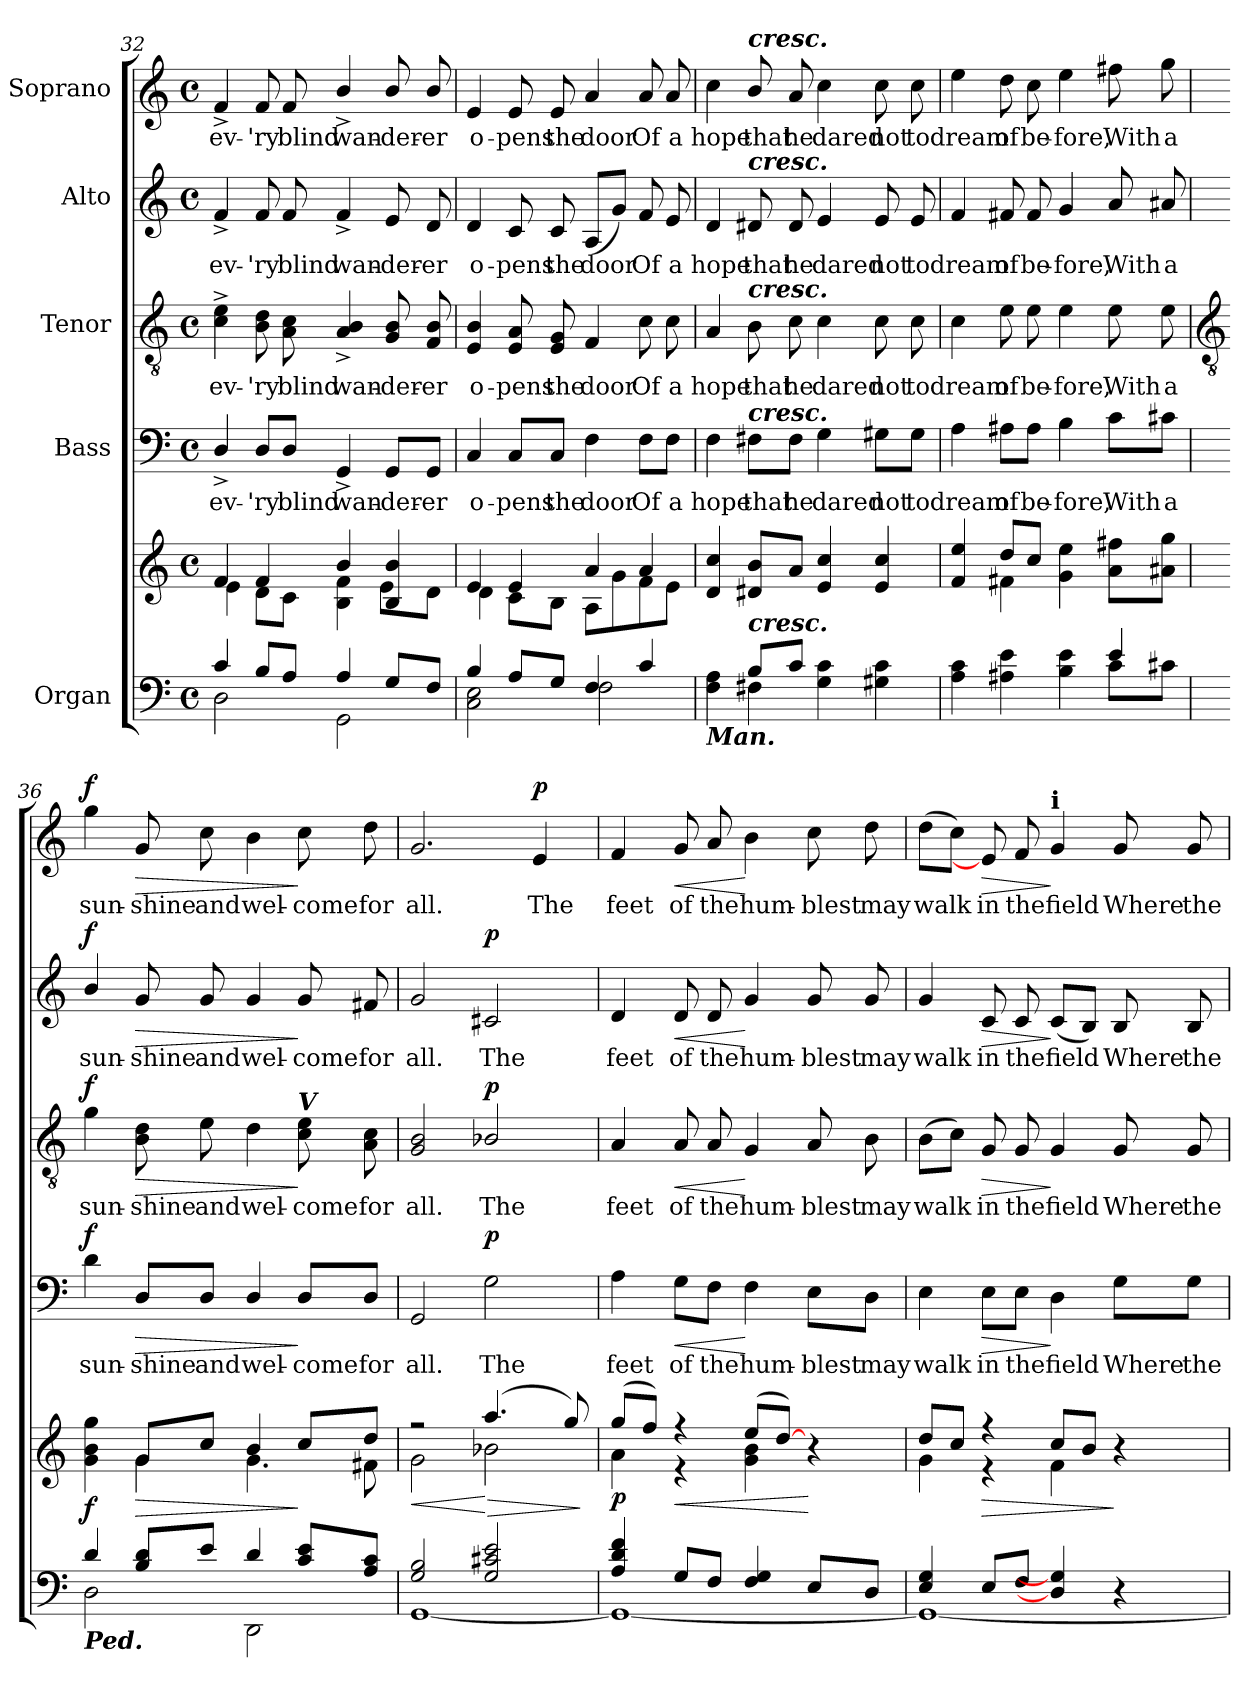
**kern	**kern	**dynam	**kern	**text	**dynam	**kern	**text	**dynam	**kern	**text	**dynam	**kern	**text	**dynam
*part5	*part5	*part5	*part4	*part4	*part4	*part3	*part3	*part3	*part2	*part2	*part2	*part1	*part1	*part1
*staff6	*staff5	*staff5/6	*staff4	*staff4	*staff4	*staff3	*staff3	*staff3	*staff2	*staff2	*staff2	*staff1	*staff1	*staff1
*I"Organ	*	*	*I"Bass	*	*	*I"Tenor	*	*	*I"Alto	*	*	*I"Soprano	*	*
!!LO:LB:g=z
*clefF4	*clefG2	*	*clefF4	*	*	*clefGv2	*	*	*clefG2	*	*	*clefG2	*	*
*k[]	*k[]	*	*k[]	*	*	*k[]	*	*	*k[]	*	*	*k[]	*	*
*C:	*C:	*	*C:	*	*	*C:	*	*	*C:	*	*	*C:	*	*
*M4/4	*M4/4	*	*M4/4	*	*	*M4/4	*	*	*M4/4	*	*	*M4/4	*	*
*met(c)	*met(c)	*	*met(c)	*	*	*met(c)	*	*	*met(c)	*	*	*met(c)	*	*
=32	=32	=32	=32	=32	=32	=32	=32	=32	=32	=32	=32	=32	=32	=32
*^	*^	*	*	*	*	*	*	*	*	*	*	*	*	*
!	!	!	!	!	!	!LO:LY:b	!	!	!LO:LY:b	!	!	!LO:LY:b	!	!	!LO:LY:b	!
4c/	2D\	4f/	4e\	.	4D^/	ev-	.	4c^ 4e^	ev-	.	4f^	ev-	.	4f^	ev-	.
!	!	!	!	!	!	!LO:LY:b	!	!	!LO:LY:b	!	!	!LO:LY:b	!	!	!LO:LY:b	!
8B/L	.	4f/	8d\L	.	8D/L	-'ry	.	8B 8d	-'ry	.	8f	-'ry	.	8f	-'ry	.
!	!	!	!	!	!	!LO:LY:b	!	!	!LO:LY:b	!	!	!LO:LY:b	!	!	!LO:LY:b	!
8A/J	.	.	8c\J	.	8D/J	blind	.	8A 8c	blind	.	8f	blind	.	8f	blind	.
!	!	!	!	!	!	!LO:LY:b	!	!	!LO:LY:b	!	!	!LO:LY:b	!	!	!LO:LY:b	!
4A/	2GG\	4b/	4B\ 4f\	.	4GG^	wan-	.	4A^ 4B^	wan-	.	4f^	wan-	.	4b^/	wan-	.
!	!	!	!	!	!	!LO:LY:b	!	!	!LO:LY:b	!	!	!LO:LY:b	!	!	!LO:LY:b	!
8G/L	.	4B/ 4b/	8e\L	.	8GG/L	-der-	.	8G 8B	-der-	.	8e	-der-	.	8b/	-der-	.
!	!	!	!	!	!	!LO:LY:b	!	!	!LO:LY:b	!	!	!LO:LY:b	!	!	!LO:LY:b	!
8F/J	.	.	8d\J	.	8GG/J	-er	.	8F 8B	-er	.	8d	-er	.	8b/	-er	.
=33	=33	=33	=33	=33	=33	=33	=33	=33	=33	=33	=33	=33	=33	=33	=33	=33
!	!	!	!	!	!	!LO:LY:b	!	!	!LO:LY:b	!	!	!LO:LY:b	!	!	!LO:LY:b	!
4B/	2C\ 2E\	4e/	4d\	.	4C	o-	.	4E 4B	o-	.	4d	o-	.	4e	o-	.
!	!	!	!	!	!	!LO:LY:b	!	!	!LO:LY:b	!	!	!LO:LY:b	!	!	!LO:LY:b	!
8A/L	.	4e/	8c\L	.	8C/L	-pens	.	8E 8A	-pens	.	8c	-pens	.	8e	-pens	.
!	!	!	!	!	!	!LO:LY:b	!	!	!LO:LY:b	!	!	!LO:LY:b	!	!	!LO:LY:b	!
8G/J	.	.	8B\J	.	8C/J	the	.	8E 8G	the	.	8c	the	.	8e	the	.
!	!	!	!	!	!	!LO:LY:b	!	!	!LO:LY:b	!	!	!LO:LY:b	!	!	!LO:LY:b	!
4F/	2F\	4a/	8A\L	.	4F	door	.	4F	door	.	(8AL	door	.	4a	door	.
.	.	.	8g\	.	.	.	.	.	.	.	8gJ)	.	.	.	.	.
!	!	!	!	!	!	!LO:LY:b	!	!	!LO:LY:b	!	!	!LO:LY:b	!	!	!LO:LY:b	!
4c/	.	4a/	8f\	.	8F\L	Of	.	8c	Of	.	8f	Of	.	8a	Of	.
!	!	!	!	!	!	!LO:LY:b	!	!	!LO:LY:b	!	!	!LO:LY:b	!	!	!LO:LY:b	!
.	.	.	8e\J	.	8F\J	a	.	8c	a	.	8e	a	.	8a	a	.
=34	=34	=34	=34	=34	=34	=34	=34	=34	=34	=34	=34	=34	=34	=34	=34	=34
!LO:TX:b:Bi:t=Man.	!	!	!	!	!	!	!	!	!	!	!	!	!	!	!	!
!	!	!	!	!	!	!LO:LY:b	!	!	!LO:LY:b	!	!	!LO:LY:b	!	!	!LO:LY:b	!
4F\ 4A\	4ryy	4d/ 4cc/	2ryy	.	4F	hope	.	4A	hope	.	4d	hope	.	4cc	hope	.
!	!	!	!	!	!	!	!	!	!	!	!	!	!	!LO:TX:a:Bi:t=cresc.	!	!
!	!	!	!	!	!	!	!	!	!	!	!LO:TX:a:Bi:t=cresc.	!	!	!	!	!
!	!	!	!	!	!	!	!	!LO:TX:a:Bi:t=cresc.	!	!	!	!	!	!	!	!
!	!	!	!	!	!LO:TX:a:Bi:t=cresc.	!	!	!	!	!	!	!	!	!	!	!
!LO:TX:a:Bi:t=cresc.	!	!	!	!	!	!	!	!	!	!	!	!	!	!	!	!
!	!	!	!	!	!	!LO:LY:b	!	!	!LO:LY:b	!	!	!LO:LY:b	!	!	!LO:LY:b	!
8B/L	4F#X\	8d#X/ 8b/L	.	.	8F#X\L	that	.	8B	that	.	8d#X	that	.	8b/	that	.
!	!	!	!	!	!	!LO:LY:b	!	!	!LO:LY:b	!	!	!LO:LY:b	!	!	!LO:LY:b	!
8c/J	.	8a/J	.	.	8F#\J	he	.	8c	he	.	8d#	he	.	8a	he	.
!	!	!	!	!	!	!LO:LY:b	!	!	!LO:LY:b	!	!	!LO:LY:b	!	!	!LO:LY:b	!
4G\ 4c\	2ryy	4e/ 4cc/	2ryy	.	4G	dared	.	4c	dared	.	4e	dared	.	4cc	dared	.
!	!	!	!	!	!	!LO:LY:b	!	!	!LO:LY:b	!	!	!LO:LY:b	!	!	!LO:LY:b	!
4G#X\ 4c\	.	4e/ 4cc/	.	.	8G#X\L	not	.	8c	not	.	8e	not	.	8cc	not	.
!	!	!	!	!	!	!LO:LY:b	!	!	!LO:LY:b	!	!	!LO:LY:b	!	!	!LO:LY:b	!
.	.	.	.	.	8G#\J	to	.	8c	to	.	8e	to	.	8cc	to	.
=35	=35	=35	=35	=35	=35	=35	=35	=35	=35	=35	=35	=35	=35	=35	=35	=35
!	!	!	!	!	!	!LO:LY:b	!	!	!LO:LY:b	!	!	!LO:LY:b	!	!	!LO:LY:b	!
4A\ 4c\	2ryy	4f/ 4ee/	4ryy	.	4A	dream	.	4c	dream	.	4f	dream	.	4ee	dream	.
!	!	!	!	!	!	!LO:LY:b	!	!	!LO:LY:b	!	!	!LO:LY:b	!	!	!LO:LY:b	!
4A#X\ 4e\	.	8dd/L	4f#X\	.	8A#X\L	of	.	8e	of	.	8f#X	of	.	8dd	of	.
!	!	!	!	!	!	!LO:LY:b	!	!	!LO:LY:b	!	!	!LO:LY:b	!	!	!LO:LY:b	!
.	.	8cc/J	.	.	8A#\J	be-	.	8e	be-	.	8f#	be-	.	8cc	be-	.
!	!	!	!	!	!	!LO:LY:b	!	!	!LO:LY:b	!	!	!LO:LY:b	!	!	!LO:LY:b	!
4B\ 4e\	4ryy	4g\ 4ee\	2ryy	.	4B	-fore,	.	4e	-fore,	.	4g	-fore,	.	4ee	-fore,	.
!	!	!	!	!	!	!LO:LY:b	!	!	!LO:LY:b	!	!	!LO:LY:b	!	!	!LO:LY:b	!
4e/	8c\L	8a\ 8ff#X\L	.	.	8c\L	With	.	8e	With	.	8a	With	.	8ff#X	With	.
!	!	!	!	!	!	!LO:LY:b	!	!	!LO:LY:b	!	!	!LO:LY:b	!	!	!LO:LY:b	!
.	8c#X\J	8a#X\ 8gg\J	.	.	8c#X\J	a	.	8e	a	.	8a#X	a	.	8gg	a	.
*v	*v	*	*	*	*	*	*	*	*	*	*	*	*	*	*	*
!!LO:LB:g=z
=36	=36	=36	=36	=36	=36	=36	=36	=36	=36	=36	=36	=36	=36	=36	=36
*	*	*	*	*	*	*	*clefGv2	*	*	*	*	*	*	*	*
*^	*	*	*	*	*	*	*	*	*	*	*	*	*	*	*
*	*^	*	*	*	*	*	*	*	*	*	*	*	*	*	*	*
!LO:TX:b:Bi:t=Ped.	!	!	!	!	!	!	!	!	!	!	!	!	!	!	!	!	!
!	!	!	!	!	!LO:DY:b	!	!LO:LY:b	!LO:DY:b	!	!LO:LY:b	!LO:DY:b	!	!LO:LY:b	!LO:DY:b	!	!LO:LY:b	!LO:DY:b
4d/	2D\	1ryy	4g\ 4b\ 4gg\	4ryy	f	4d	sun-	f	4g	sun-	f	4b/	sun-	f	4gg	sun-	f
!	!	!	!	!	!LO:HP:b	!	!LO:LY:b	!LO:HP:b	!	!LO:LY:b	!LO:HP:b	!	!LO:LY:b	!LO:HP:b	!	!LO:LY:b	!LO:HP:b
8B/ 8d/L	.	.	8g/L	4g\	>	8D/L	-shine	>	8B 8d	-shine	>	8g	-shine	>	8g	-shine	>
!	!	!	!	!	!	!	!LO:LY:b	!	!	!LO:LY:b	!	!	!LO:LY:b	!	!	!LO:LY:b	!
8e/J	.	.	8cc/J	.	.	8D/J	and	.	8e	and	.	8g	and	.	8cc	and	.
!	!	!	!	!	!	!	!LO:LY:b	!	!	!LO:LY:b	!	!	!LO:LY:b	!	!	!LO:LY:b	!
4d/	2DD\	.	4b/	4.g\	.	4D/	wel-	.	4d	wel-	.	4g	wel-	.	4b	wel-	.
!	!	!	!	!	!	!	!	!	!LO:TX:a:Bi:t=V	!	!	!	!	!	!	!	!
!	!	!	!	!	!	!	!LO:LY:b	!	!	!LO:LY:b	!	!	!LO:LY:b	!	!	!LO:LY:b	!
8c/ 8e/L	.	.	8cc/L	.	]	8D/L	-come	]	8c 8e	-come	]	8g	-come	]	8cc	-come	]
!	!	!	!	!	!	!	!LO:LY:b	!	!	!LO:LY:b	!	!	!LO:LY:b	!	!	!LO:LY:b	!
8A/ 8c/J	.	.	8dd/J	8f#X\	.	8D/J	for	.	8A 8c	for	.	8f#X	for	.	8dd	for	.
=37	=37	=37	=37	=37	=37	=37	=37	=37	=37	=37	=37	=37	=37	=37	=37	=37	=37
!	!	!	!	!	!LO:HP:b	!	!LO:LY:b	!	!	!LO:LY:b	!	!	!LO:LY:b	!	!	!LO:LY:b	!
2G/ 2B/	[1GG\	1ryy	2r	2g\	<	2GG	all.	.	2G 2B	all.	.	2g	all.	.	2.g	all.	.
!	!	!	!	!	!LO:HP:n=1:b	!	!LO:LY:b	!LO:DY:b	!	!LO:LY:b	!LO:DY:b	!	!LO:LY:b	!LO:DY:b	!	!	!
2G/ 2c#X/ 2e/	.	.	(>4.aa/	2b-X\	[ >	2G	The	p	2B-X/	The	p	2c#X	The	p	.	.	.
!	!	!	!	!	!	!	!	!	!	!	!	!	!	!	!	!LO:LY:b	!LO:DY:b
.	.	.	.	.	.	.	.	.	.	.	.	.	.	.	4e	The	p
.	.	.	8gg/)	.	.	.	.	.	.	.	.	.	.	.	.	.	.
*v	*v	*v	*	*	*	*	*	*	*	*	*	*	*	*	*	*	*
*	*v	*v	*	*	*	*	*	*	*	*	*	*	*	*	*
.	.	]	.	.	.	.	.	.	.	.	.	.	.	.
=38	=38	=38	=38	=38	=38	=38	=38	=38	=38	=38	=38	=38	=38	=38
*^	*^	*	*	*	*	*	*	*	*	*	*	*	*	*
*	*^	*	*	*	*	*	*	*	*	*	*	*	*	*	*	*
!	!	!	!	!	!LO:DY:b	!	!LO:LY:b	!	!	!LO:LY:b	!	!	!LO:LY:b	!	!	!LO:LY:b	!
4A/ 4d/ 4f/	1GG\_	1ryy	(>8gg/L	4a\	p	4A	feet	.	4A	feet	.	4d	feet	.	4f	feet	.
.	.	.	8ff/J)	.	.	.	.	.	.	.	.	.	.	.	.	.	.
!	!	!	!	!	!LO:HP:b	!	!LO:LY:b	!LO:HP:b	!	!LO:LY:b	!LO:HP:b	!	!LO:LY:b	!LO:HP:b	!	!LO:LY:b	!LO:HP:b
8G/L	.	.	4r	4r	<	8G\L	of	<	8A	of	<	8d	of	<	8g	of	<
!	!	!	!	!	!	!	!LO:LY:b	!	!	!LO:LY:b	!	!	!LO:LY:b	!	!	!LO:LY:b	!
8F/J	.	.	.	.	.	8F\J	the	.	8A	the	.	8d	the	.	8a	the	.
!	!	!	!	!	!	!	!LO:LY:b	!	!	!LO:LY:b	!	!	!LO:LY:b	!	!	!LO:LY:b	!
4F/ 4G/	.	.	(>8ee/L	4g\ 4b\	.	4F	hum-	[	4G	hum-	[	4g	hum-	[	4b	hum-	[
.	.	.	[8dd/J)	.	.	.	.	.	.	.	.	.	.	.	.	.	.
!	!	!	!	!	!	!	!LO:LY:b	!	!	!LO:LY:b	!	!	!LO:LY:b	!	!	!LO:LY:b	!
8E/L	.	.	4ryy	4r	[	8E\L	-blest	.	8A	-blest	.	8g	-blest	.	8cc	-blest	.
!	!	!	!	!	!	!	!LO:LY:b	!	!	!LO:LY:b	!	!	!LO:LY:b	!	!	!LO:LY:b	!
8D/J	.	.	.	.	.	8D\J	may	.	8B	may	.	8g	may	.	8dd	may	.
=39	=39	=39	=39	=39	=39	=39	=39	=39	=39	=39	=39	=39	=39	=39	=39	=39	=39
!	!	!	!	!	!	!	!LO:LY:b	!	!	!LO:LY:b	!	!	!LO:LY:b	!	!	!LO:LY:b	!
4E/ 4G/	1GG\_	1ryy	8dd/L	4g\	.	4E	walk	.	(>8BL	walk	.	4g	walk	.	(>8ddL	walk	.
.	.	.	8cc/J	.	.	.	.	.	8cJ)	.	.	.	.	.	8ccJ)	.	.
!	!	!	!	!	!LO:HP:b	!	!LO:LY:b	!LO:HP:b	!	!LO:LY:b	!LO:HP:b	!	!LO:LY:b	!LO:HP:b	!	!LO:LY:b	!LO:HP:b
8E/L	.	.	4r	4r	>	8E\L	in	>	8G	in	>	8c	in	>	8e]	in	>
!	!	!	!	!	!	!	!LO:LY:b	!	!	!LO:LY:b	!	!	!LO:LY:b	!	!	!LO:LY:b	!
8F/J	.	.	.	.	.	8E\J	the	.	8G	the	.	8c	the	.	8f	the	.
!	!	!	!	!	!	!	!	!	!	!	!	!	!	!	!LO:TX:a:B:t=i	!	!
!	!	!	!	!	!	!	!LO:LY:b	!	!	!LO:LY:b	!	!	!LO:LY:b	!	!	!LO:LY:b	!
4D/] 4G/]	.	.	8cc/L	4f\	.	4D	field	]	4G	field	]	(<8cL	field	]	4g	field	]
.	.	.	8b/J	.	.	.	.	.	.	.	.	8BJ)	.	.	.	.	.
!	!	!	!	!	!	!	!LO:LY:b	!	!	!LO:LY:b	!	!	!LO:LY:b	!	!	!LO:LY:b	!
4r	.	.	16ryy	4r	]	8G\L	Where	.	8G	Where	.	8B	Where	.	8g	Where	.
.	.	.	8ryy	.	.	.	.	.	.	.	.	.	.	.	.	.	.
!	!	!	!	!	!	!	!LO:LY:b	!	!	!LO:LY:b	!	!	!LO:LY:b	!	!	!LO:LY:b	!
.	.	.	.	.	.	8G\J	the	.	8G	the	.	8B	the	.	8g	the	.
.	.	.	16ryy	.	.	.	.	.	.	.	.	.	.	.	.	.	.
*v	*v	*v	*	*	*	*	*	*	*	*	*	*	*	*	*	*	*
*	*v	*v	*	*	*	*	*	*	*	*	*	*	*	*	*
=	=	=	=	=	=	=	=	=	=	=	=	=	=	=
*-	*-	*-	*-	*-	*-	*-	*-	*-	*-	*-	*-	*-	*-	*-
